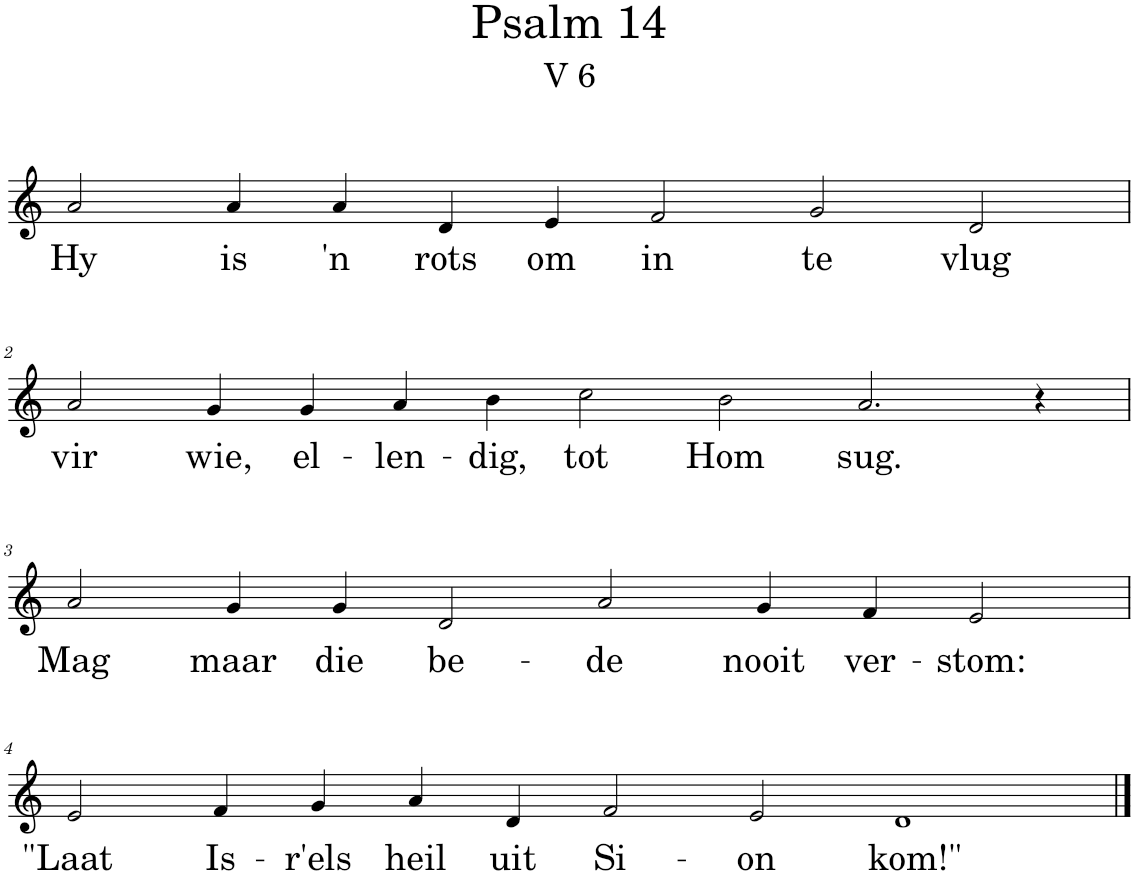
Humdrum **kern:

**kern	**text
*part1	*part1
*staff1	*staff1
*I"Pipe Organ	*
*I'Org.	*
*clefG2	*
*k[]	*
*M12/4	*
=1	=1
!	!LO:LY:b
2a/	Hy
!	!LO:LY:b
4a/	is
!	!LO:LY:b
4a/	'n
!	!LO:LY:b
4d/	rots
!	!LO:LY:b
4e/	om
!	!LO:LY:b
2f/	in
!	!LO:LY:b
2g/	te
!	!LO:LY:b
2d/	vlug
!!LO:LB:g=z
=2	=2
*M14/4	*
!	!LO:LY:b
2a/	vir
!	!LO:LY:b
4g/	wie,
!	!LO:LY:b
4g/	el-
!	!LO:LY:b
4a/	-len-
!	!LO:LY:b
4b\	-dig,
!	!LO:LY:b
2cc\	tot
!	!LO:LY:b
2b\	Hom
!	!LO:LY:b
2.a/	sug.
4r	.
!!LO:LB:g=z
=3	=3
*M12/4	*
!	!LO:LY:b
2a/	Mag
!	!LO:LY:b
4g/	maar
!	!LO:LY:b
4g/	die
!	!LO:LY:b
2d/	be-
!	!LO:LY:b
2a/	-de
!	!LO:LY:b
4g/	nooit
!	!LO:LY:b
4f/	ver-
!	!LO:LY:b
2e/	-stom:
!!LO:LB:g=z
=4	=4
*M14/4	*
!	!LO:LY:b
2e/	"Laat
!	!LO:LY:b
4f/	Is-
!	!LO:LY:b
4g/	-r'els
!	!LO:LY:b
4a/	heil
!	!LO:LY:b
4d/	uit
!	!LO:LY:b
2f/	Si-
!	!LO:LY:b
2e/	-on
!	!LO:LY:b
1d	kom!"
==	==
*-	*-
